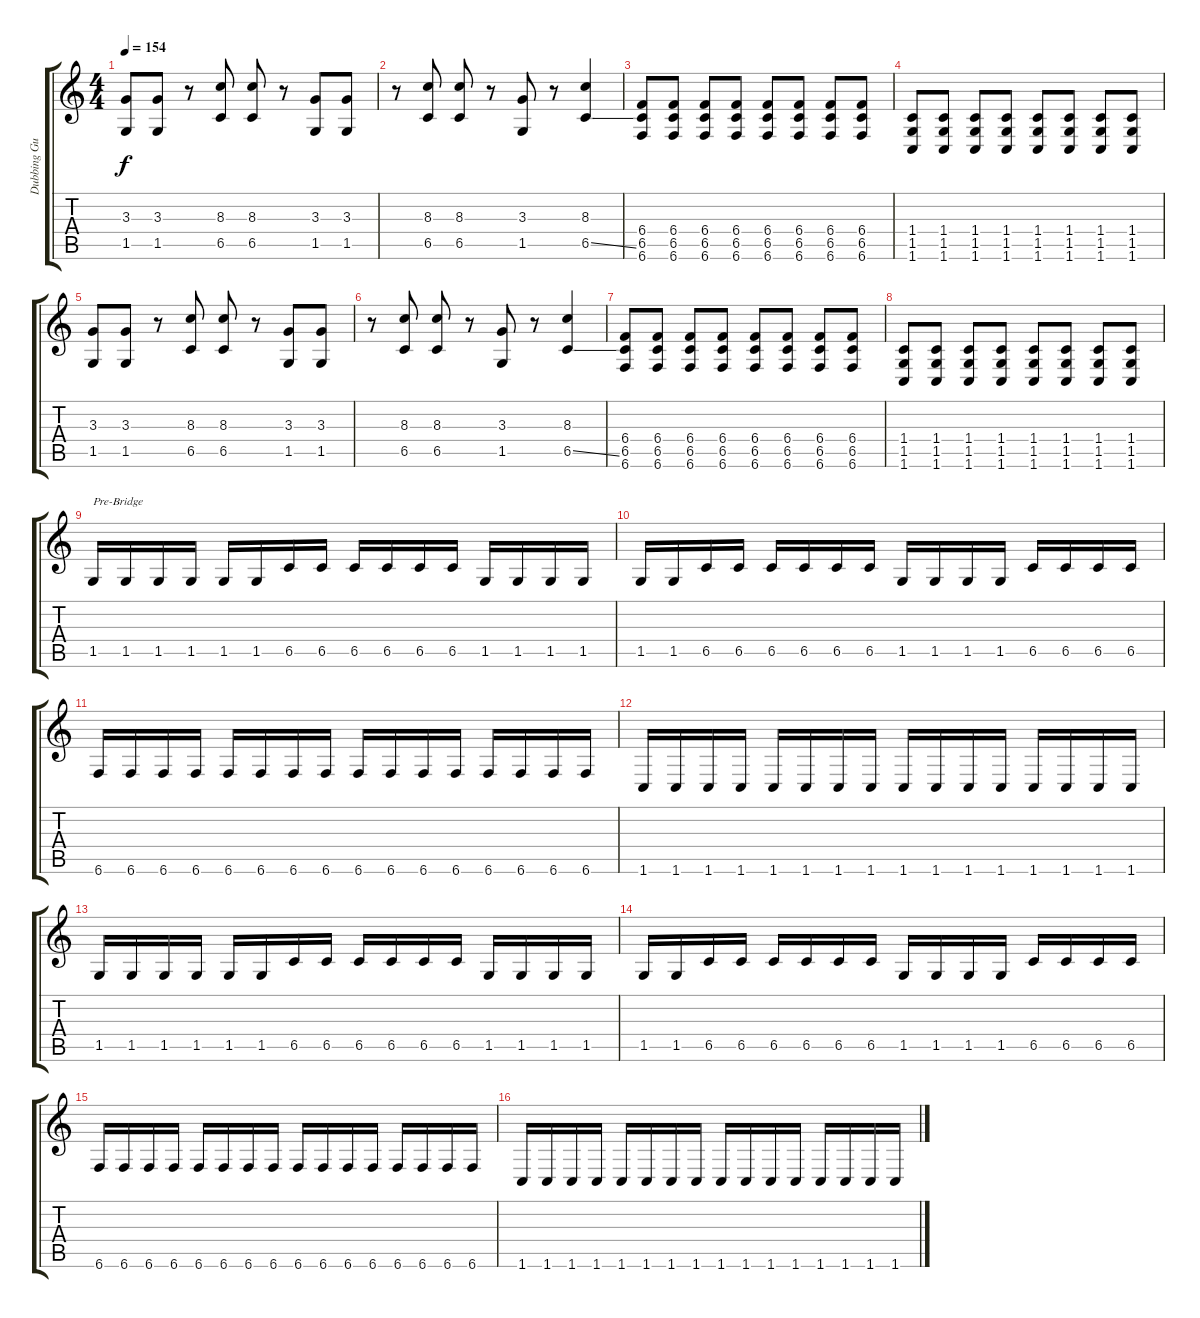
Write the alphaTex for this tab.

\track ("Dubbing Guitar 1" "Dubbing Gu") {instrument distortionguitar}
\staff {score tabs}
\tuning (Db4 Ab3 E3 B2 Gb2 B1) {hide}
\ts (4 4)
\tempo 154
\clef g2
\ks c
(3.3 1.5).8{dy f} (3.3 1.5).8 r.8 (8.3 6.5).8 (8.3 6.5).8 r.8 (3.3 1.5).8 (3.3 1.5).8 |
r.8 (8.3 6.5).8 (8.3 6.5).8 r.8 (3.3 1.5).8 r.8 (8.3 6.5{ss}).4 |
(6.4 6.5 6.6).8 (6.4 6.5 6.6).8 (6.4 6.5 6.6).8 (6.4 6.5 6.6).8 (6.4 6.5 6.6).8 (6.4 6.5 6.6).8 (6.4 6.5 6.6).8 (6.4 6.5 6.6).8 |
(1.4 1.5 1.6).8 (1.4 1.5 1.6).8 (1.4 1.5 1.6).8 (1.4 1.5 1.6).8 (1.4 1.5 1.6).8 (1.4 1.5 1.6).8 (1.4 1.5 1.6).8 (1.4 1.5 1.6).8 |
(3.3 1.5).8 (3.3 1.5).8 r.8 (8.3 6.5).8 (8.3 6.5).8 r.8 (3.3 1.5).8 (3.3 1.5).8 |
r.8 (8.3 6.5).8 (8.3 6.5).8 r.8 (3.3 1.5).8 r.8 (8.3 6.5{ss}).4 |
(6.4 6.5 6.6).8 (6.4 6.5 6.6).8 (6.4 6.5 6.6).8 (6.4 6.5 6.6).8 (6.4 6.5 6.6).8 (6.4 6.5 6.6).8 (6.4 6.5 6.6).8 (6.4 6.5 6.6).8 |
(1.4 1.5 1.6).8 (1.4 1.5 1.6).8 (1.4 1.5 1.6).8 (1.4 1.5 1.6).8 (1.4 1.5 1.6).8 (1.4 1.5 1.6).8 (1.4 1.5 1.6).8 (1.4 1.5 1.6).8 |
1.5.16{txt "Pre-Bridge"} 1.5.16 1.5.16 1.5.16 1.5.16 1.5.16 6.5.16 6.5.16 6.5.16 6.5.16 6.5.16 6.5.16 1.5.16 1.5.16 1.5.16 1.5.16 |
1.5.16 1.5.16 6.5.16 6.5.16 6.5.16 6.5.16 6.5.16 6.5.16 1.5.16 1.5.16 1.5.16 1.5.16 6.5.16 6.5.16 6.5.16 6.5.16 |
6.6.16 6.6.16 6.6.16 6.6.16 6.6.16 6.6.16 6.6.16 6.6.16 6.6.16 6.6.16 6.6.16 6.6.16 6.6.16 6.6.16 6.6.16 6.6.16 |
1.6.16 1.6.16 1.6.16 1.6.16 1.6.16 1.6.16 1.6.16 1.6.16 1.6.16 1.6.16 1.6.16 1.6.16 1.6.16 1.6.16 1.6.16 1.6.16 |
1.5.16 1.5.16 1.5.16 1.5.16 1.5.16 1.5.16 6.5.16 6.5.16 6.5.16 6.5.16 6.5.16 6.5.16 1.5.16 1.5.16 1.5.16 1.5.16 |
1.5.16 1.5.16 6.5.16 6.5.16 6.5.16 6.5.16 6.5.16 6.5.16 1.5.16 1.5.16 1.5.16 1.5.16 6.5.16 6.5.16 6.5.16 6.5.16 |
6.6.16 6.6.16 6.6.16 6.6.16 6.6.16 6.6.16 6.6.16 6.6.16 6.6.16 6.6.16 6.6.16 6.6.16 6.6.16 6.6.16 6.6.16 6.6.16 |
1.6.16 1.6.16 1.6.16 1.6.16 1.6.16 1.6.16 1.6.16 1.6.16 1.6.16 1.6.16 1.6.16 1.6.16 1.6.16 1.6.16 1.6.16 1.6.16
